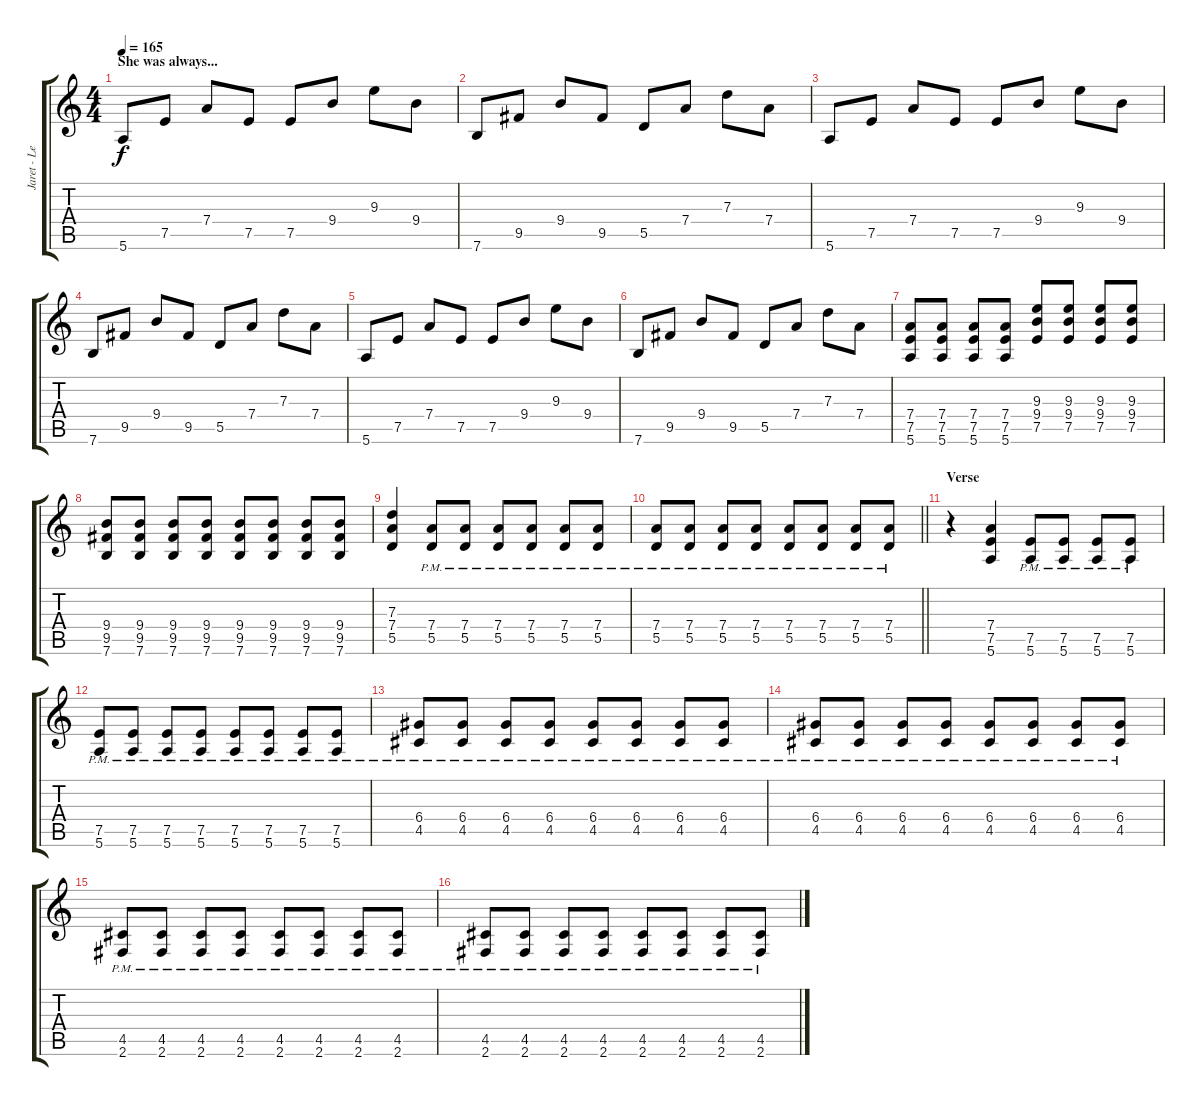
\track ("Jaret - Lead Guitar" "Jaret - Le") {instrument distortionguitar}
\staff {score tabs}
\tuning (E4 B3 G3 D3 A2 E2) {hide}
\ts (4 4)
\section ("" "She was always...")
\tempo 165
\clef g2
\ks c
5.6.8{dy f} 7.5.8 7.4.8 7.5.8 7.5.8 9.4.8 9.3.8 9.4.8 |
7.6.8 9.5.8 9.4.8 9.5.8 5.5.8 7.4.8 7.3.8 7.4.8 |
5.6.8 7.5.8 7.4.8 7.5.8 7.5.8 9.4.8 9.3.8 9.4.8 |
7.6.8 9.5.8 9.4.8 9.5.8 5.5.8 7.4.8 7.3.8 7.4.8 |
5.6.8 7.5.8 7.4.8 7.5.8 7.5.8 9.4.8 9.3.8 9.4.8 |
7.6.8 9.5.8 9.4.8 9.5.8 5.5.8 7.4.8 7.3.8 7.4.8 |
(7.4 7.5 5.6).8 (7.4 7.5 5.6).8 (7.4 7.5 5.6).8 (7.4 7.5 5.6).8 (9.3 9.4 7.5).8 (9.3 9.4 7.5).8 (9.3 9.4 7.5).8 (9.3 9.4 7.5).8 |
(9.4 9.5 7.6).8 (9.4 9.5 7.6).8 (9.4 9.5 7.6).8 (9.4 9.5 7.6).8 (9.4 9.5 7.6).8 (9.4 9.5 7.6).8 (9.4 9.5 7.6).8 (9.4 9.5 7.6).8 |
(7.3 7.4 5.5).4 (7.4{pm} 5.5{pm}).8 (7.4{pm} 5.5{pm}).8 (7.4{pm} 5.5{pm}).8 (7.4{pm} 5.5{pm}).8 (7.4{pm} 5.5{pm}).8 (7.4{pm} 5.5{pm}).8 |
\barLineRight lightlight
(7.4{pm} 5.5{pm}).8 (7.4{pm} 5.5{pm}).8 (7.4{pm} 5.5{pm}).8 (7.4{pm} 5.5{pm}).8 (7.4 5.5{pm}).8 (7.4 5.5{pm}).8 (7.4 5.5{pm}).8 (7.4 5.5{pm}).8 |
\section ("" "Verse")
r.4 (7.4 7.5 5.6).4 (7.5{pm} 5.6{pm}).8 (7.5{pm} 5.6{pm}).8 (7.5{pm} 5.6{pm}).8 (7.5{pm} 5.6{pm}).8 |
(7.5{pm} 5.6{pm}).8 (7.5{pm} 5.6{pm}).8 (7.5{pm} 5.6{pm}).8 (7.5{pm} 5.6{pm}).8 (7.5{pm} 5.6{pm}).8 (7.5{pm} 5.6{pm}).8 (7.5{pm} 5.6{pm}).8 (7.5{pm} 5.6{pm}).8 |
(6.4{pm} 4.5{pm}).8 (6.4{pm} 4.5).8 (6.4{pm} 4.5{pm}).8 (6.4{pm} 4.5{pm}).8 (6.4{pm} 4.5{pm}).8 (6.4{pm} 4.5{pm}).8 (6.4{pm} 4.5{pm}).8 (6.4{pm} 4.5{pm}).8 |
(6.4{pm} 4.5{pm}).8 (6.4{pm} 4.5{pm}).8 (6.4{pm} 4.5{pm}).8 (6.4{pm} 4.5{pm}).8 (6.4{pm} 4.5{pm}).8 (6.4{pm} 4.5{pm}).8 (6.4{pm} 4.5{pm}).8 (6.4{pm} 4.5{pm}).8 |
(4.5{pm} 2.6{pm}).8 (4.5{pm} 2.6{pm}).8 (4.5{pm} 2.6{pm}).8 (4.5{pm} 2.6{pm}).8 (4.5{pm} 2.6{pm}).8 (4.5{pm} 2.6{pm}).8 (4.5{pm} 2.6{pm}).8 (4.5{pm} 2.6{pm}).8 |
(4.5{pm} 2.6{pm}).8 (4.5{pm} 2.6{pm}).8 (4.5{pm} 2.6{pm}).8 (4.5{pm} 2.6{pm}).8 (4.5{pm} 2.6{pm}).8 (4.5{pm} 2.6{pm}).8 (4.5{pm} 2.6{pm}).8 (4.5{pm} 2.6{pm}).8
